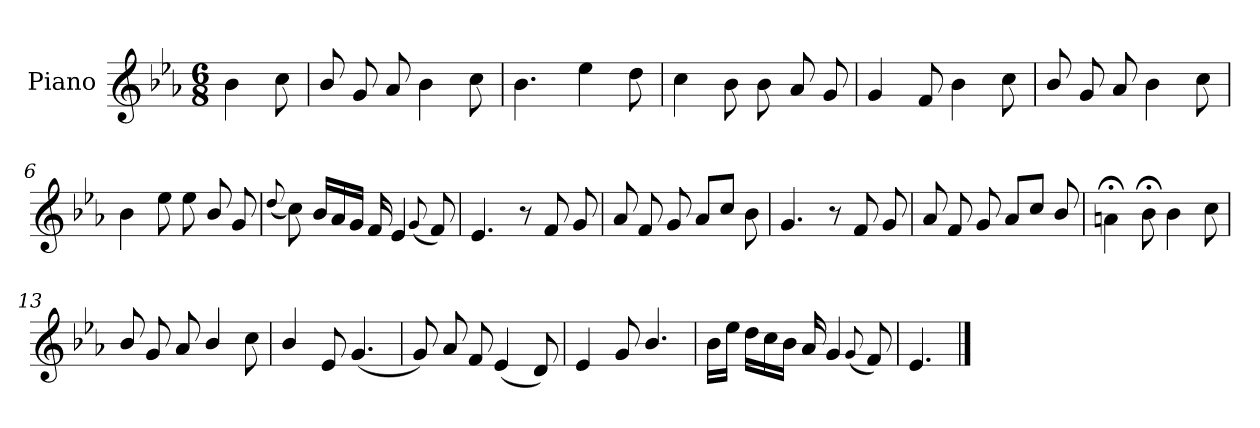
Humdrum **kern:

**kern
*part1
*staff1
*I"Piano
*I'Pno.
*clefG2
*k[b-e-a-]
*M6/8
=
4b-\
8cc\
=1
8b-/
8g/
8a-/
4b-\
8cc\
=2
4.b-\
4ee-\
8dd\
=3
4cc\
8b-\
8b-\
8a-/
8g/
=4
4g/
8f/
4b-\
8cc\
!!LO:LB:g=z
=5
8b-/
8g/
8a-/
4b-\
8cc\
=6
4b-\
8ee-\
8ee-\
8b-/
8g/
=7
(<8qqdd/
8cc\)
16b-/LL
16a-/
16g/JJ
16f/
4e-/
(<8qqg/
8f/)
=8
4.e-/
8r
8f/
8g/
=9
8a-/
8f/
8g/
8a-/L
8cc/J
8b-\
!!LO:LB:g=z
=10
4.g/
8r
8f/
8g/
=11
8a-/
8f/
8g/
8a-/L
8cc/J
8b-/
=12
4an;<\
8b-;<\
4b-\
8cc\
=13
8b-/
8g/
8a-/
4b-/
8cc\
=14
4b-/
8e-/
(<4.g/
!!LO:LB:g=z
=15
8g/)
8a-/
8f/
(<4e-/
8d/)
=16
4e-/
8g/
4.b-/
=17
16b-\LL
16ee-\JJ
16dd\LL
16cc\
16b-\JJ
16a-/
4g/
(<8qqg/
8f/)
=18
4.e-/
==
*-
